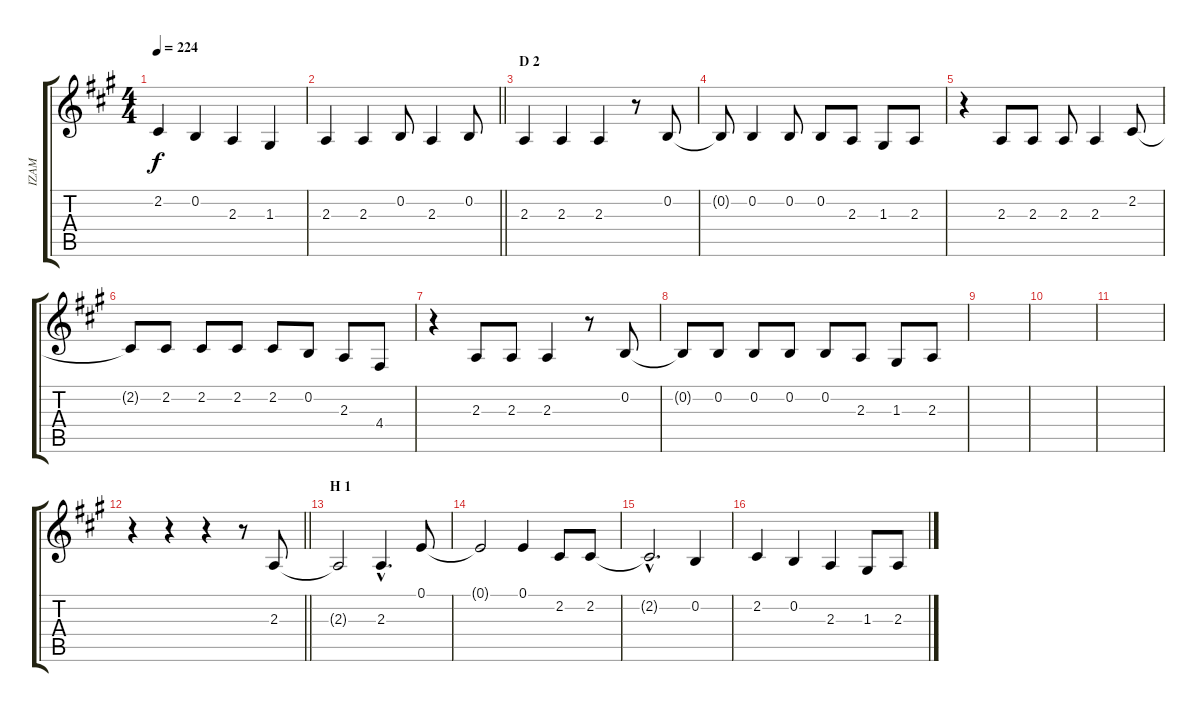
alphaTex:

\track ("IZAM" "IZAM") {instrument oboe}
\staff {score tabs}
\tuning (E4 B3 G3 D3 A2 E2) {hide}
\ts (4 4)
\tempo 224
\clef g2
\ks a
2.2.4{dy f} 0.2.4 2.3.4 1.3.4 |
\barLineRight lightlight
2.3.4 2.3.4 0.2.8 2.3.4 0.2.8 |
\section ("" "D 2")
2.3.4 2.3.4 2.3.4 r.8 0.2.8 |
0.2{t}.8 0.2.4 0.2.8 0.2.8 2.3.8 1.3.8 2.3.8 |
r.4 2.3.8 2.3.8 2.3.8 2.3.4 2.2.8 |
2.2{t}.8 2.2.8 2.2.8 2.2.8 2.2.8 0.2.8 2.3.8 4.4.8 |
r.4 2.3.8 2.3.8 2.3.4 r.8 0.2.8 |
0.2{t}.8 0.2.8 0.2.8 0.2.8 0.2.8 2.3.8 1.3.8 2.3.8 |
|
|
|
\barLineRight lightlight
r.4 r.4 r.4 r.8 2.3.8 |
\section ("" "H 1")
2.3{t}.2 2.3{hac}.4{d} 0.1.8 |
0.1{t}.2 0.1.4 2.2.8 2.2.8 |
2.2{hac t}.2{d} 0.2.4 |
2.2.4 0.2.4 2.3.4 1.3.8 2.3.8
